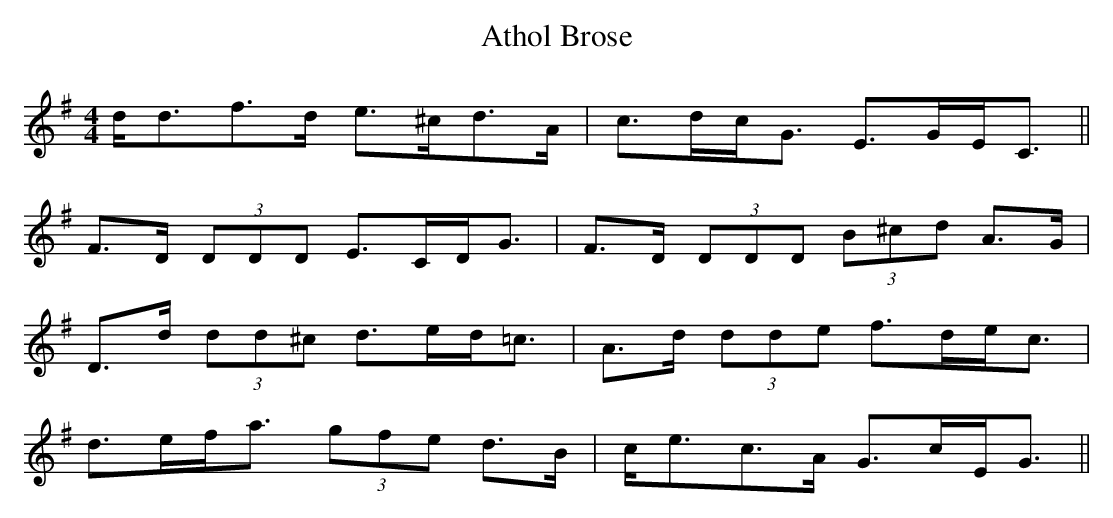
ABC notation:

X:1
T: Athol Brose
M: 4/4
L: 1/8
K: Dmix
2 d<df>d e>^cd>A|c>dc<G E>GE<C||
F>D (3DDD E>CD<G|F>D (3DDD (3B^cd A>G|
D>d (3dd^c d>ed<=c|A>d (3dde f>de<c|
2 d>ef<a (3gfe d>B|c<ec>A G>cE<G||
